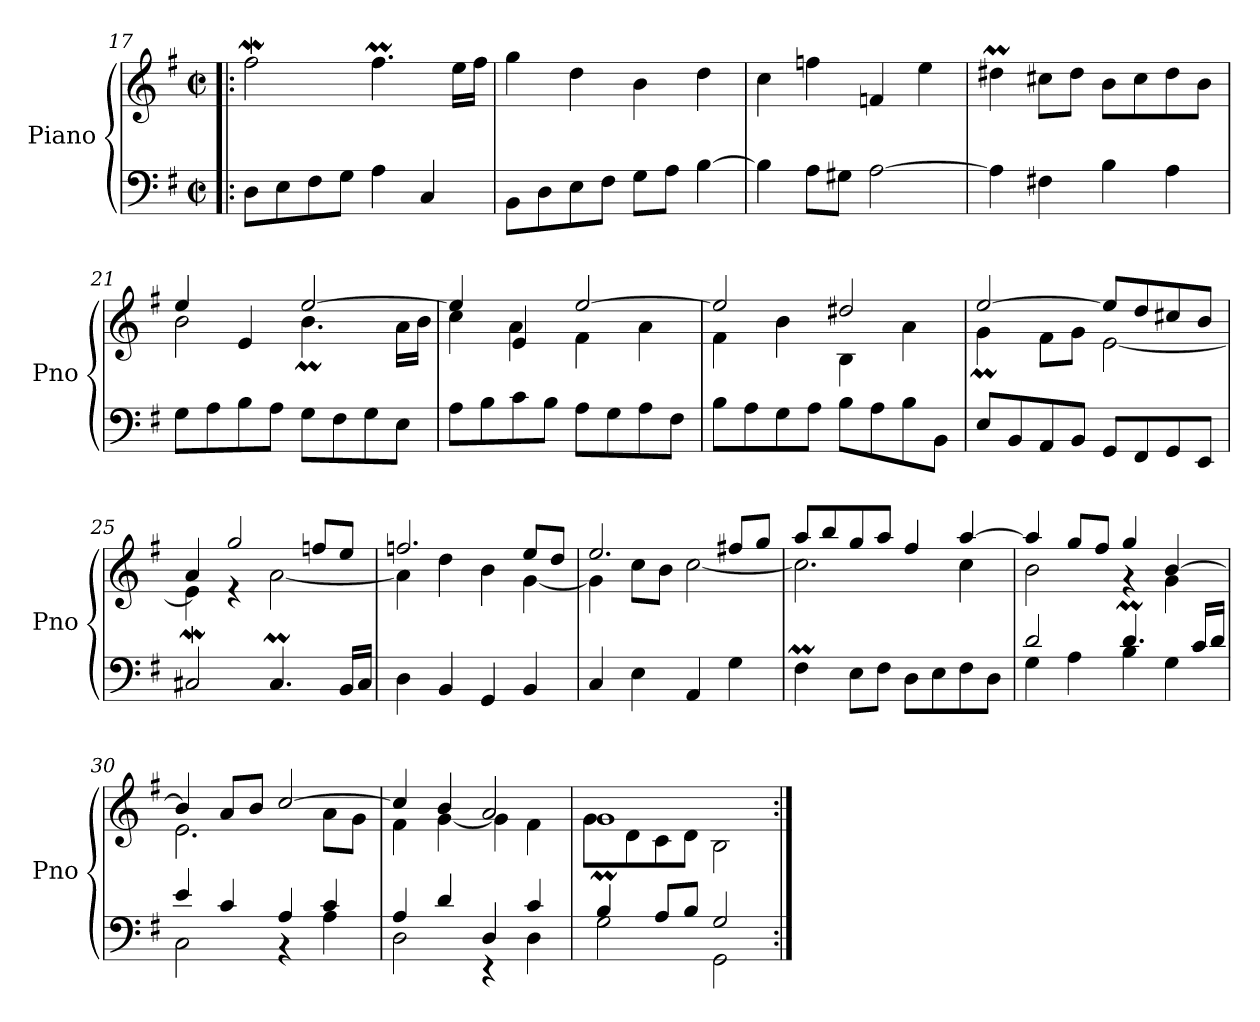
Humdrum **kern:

**kern	**kern
*part1	*part1
*staff2	*staff1
*I"Piano	*
*I'Pno	*
!!LO:LB:g=z
*clefF4	*clefG2
*k[f#]	*k[f#]
*M2/2	*M2/2
*met(c|)	*met(c|)
=17!|:	=17!|:
8D\L	2ff#W\
8E\	.
8F#\	.
8G\J	.
4A\	4.ff#m\
4C/	.
.	16ee\LL
.	16ff#\JJ
=18	=18
8BB\L	4gg\
8D\	.
8E\	4dd\
8F#\J	.
8G\L	4b\
8A\J	.
[4B\	4dd\
=19	=19
4B\]	4cc\
8A\L	4ffn\
8G#X\J	.
[2A\	4fn/
.	4ee\
=20	=20
4A\]	4dd#Xm\
4F#X\	8cc#X\L
.	8dd#\J
4B\	8b\L
.	8cc#\
4A\	8dd#\
.	8b\J
=21	=21
*	*^
8G\L	4ee/	2b\
8A\	.	.
8B\	4e/	.
8A\J	.	.
8G\L	[2ee/	4.bm\
8F#\	.	.
8G\	.	.
8E\J	.	16a\LL
.	.	16b\JJ
!!LO:LB:g=z	!!
=22	=22	=22
8A\L	4ee/]	4cc\
8B\	.	.
8c\	4e/	4a\
8B\J	.	.
8A\L	[2ee/	4f#\
8G\	.	.
8A\	.	4a\
8F#\J	.	.
=23	=23	=23
8B\L	2ee/]	4f#\
8A\	.	.
8G\	.	4b\
8A\J	.	.
8B\L	2dd#X/	4B\
8A\	.	.
8B\	.	4a\
8BB\J	.	.
=24	=24	=24
8E/L	[2ee/	4gM\
8BB/	.	.
8AA/	.	8f#\L
8BB/J	.	8g\J
8GG/L	8ee/L]	[2e\
8FF#/	8dd/	.
8GG/	8cc#X/	.
8EE/J	8b/J	.
=25	=25	=25
2C#XW/	4a/	4e\]
.	2gg/	4r
4.C#m/	.	[2a\
.	8ffn/L	.
16BB/LL	8ee/J	.
16C#/JJ	.	.
=26	=26	=26
4D\	2.ffn/	4a\]
4BB/	.	4dd\
4GG/	.	4b\
4BB/	8ee/L	[4g\
.	8dd/J	.
!!LO:LB:g=z	!!
=27	=27	=27
4C/	2.ee/	4g\]
4E\	.	8cc\L
.	.	8b\J
4AA/	.	[2cc\
4G\	8ff#X/L	.
.	8gg/J	.
=28	=28	=28
4F#m\	8aa/L	2.cc\]
.	8bb/	.
8E\L	8gg/	.
8F#\J	8aa/J	.
8D\L	4ff#/	.
8E\	.	.
8F#\	[4aa/	4cc\
8D\J	.	.
=29	=29	=29
*^	*	*
2d/	4G\	4aa/]	2b\
.	4A\	8gg/L	.
.	.	8ff#/J	.
4.dM/	4B\	4gg/	4r
.	4G\	[4b/	4g\
16c/LL	.	.	.
16d/JJ	.	.	.
=30	=30	=30	=30
4e/	2C\	4b/]	2.e\
4c/	.	8a/L	.
.	.	8b/J	.
4A/	4r	[2cc/	.
4c/	4A\	.	8a\L
.	.	.	8g\J
=31	=31	=31	=31
4A/	2D\	4cc/]	4f#\
4d/	.	4b/	[4g\
4D/	4r	2a/	4g\]
4c/	4D\	.	4f#\
=32	=32	=32	=32
4Bm/	2G\	1g	8g\L
.	.	.	8d\
8A/L	.	.	8c\
8B/J	.	.	8d\J
2G/	2GG\	.	2B\
*v	*v	*	*
*	*v	*v
=:|!	=:|!
*-	*-
